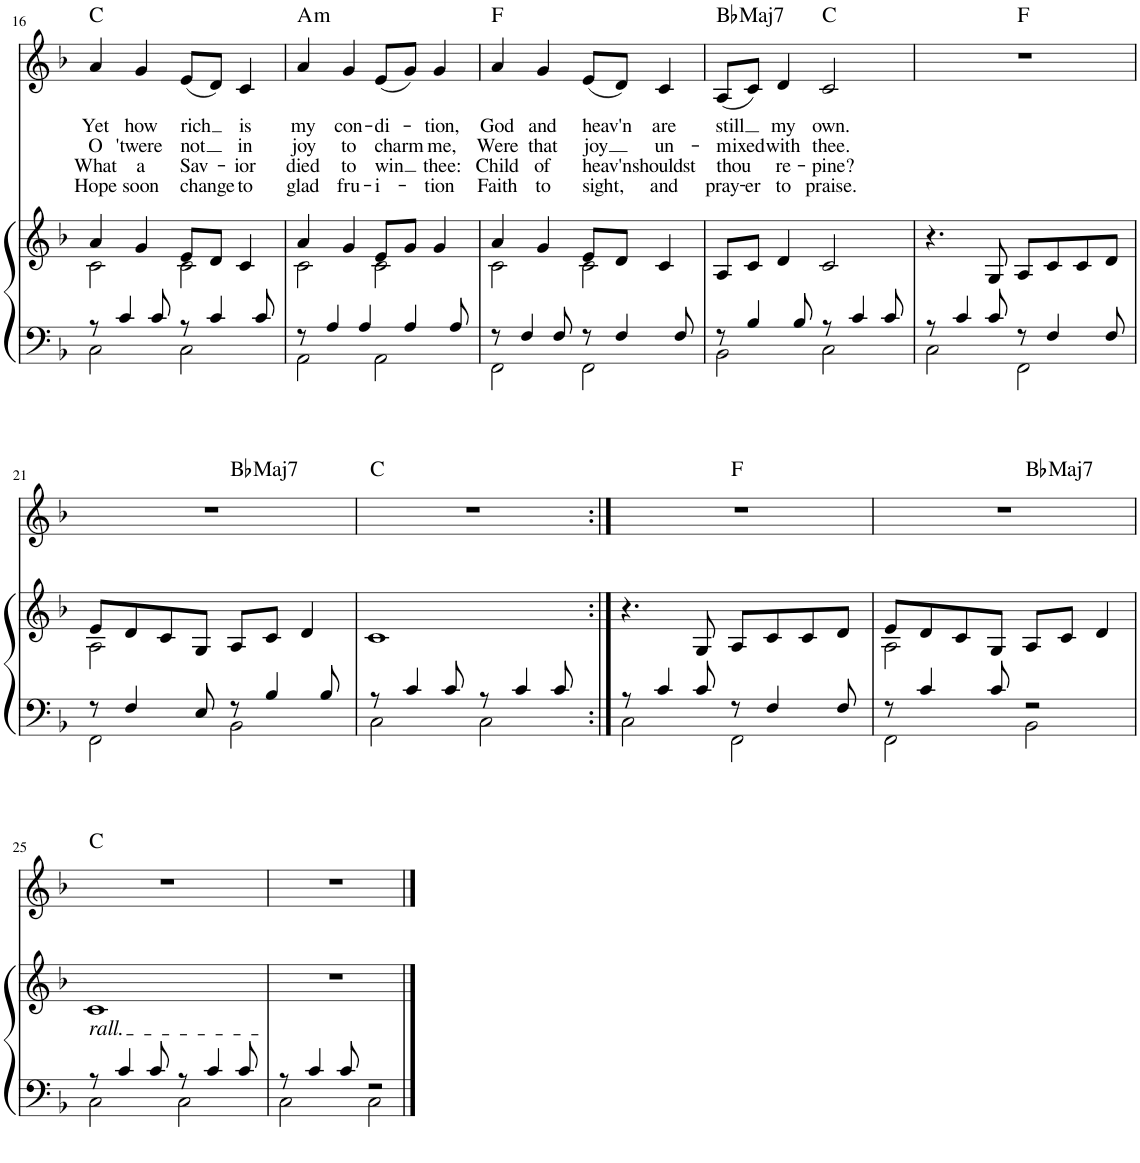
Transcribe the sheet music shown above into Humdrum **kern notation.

**kern	**kern	**kern	**text	**text	**text	**text	**harte
*part2	*part2	*part1	*part1	*part1	*part1	*part1	*part1
*staff3	*staff2	*staff1	*staff1	*staff1	*staff1	*staff1	*
*I"Keyboard	*	*I"Voice	*	*	*	*	*
*	*	*I'V	*	*	*	*	*
!!LO:PB:g=z
*clefF4	*clefG2	*clefG2	*	*	*	*	*
*k[b-]	*k[b-]	*k[b-]	*	*	*	*	*
*F:	*F:	*F:	*	*	*	*	*
*M4/4	*M4/4	*M4/4	*	*	*	*	*
=16	=16	=16	=16	=16	=16	=16	=16
*^	*^	*	*	*	*	*	*
!	!	!	!	!	!LO:LY:b	!LO:LY:b	!LO:LY:b	!LO:LY:b	!
8r	2C\	4a/	2c\	4a/	-Yet	-O	-What	-Hope	C:maj
4c/	.	.	.	.	.	.	.	.	.
!	!	!	!	!	!LO:LY:b	!LO:LY:b	!LO:LY:b	!LO:LY:b	!
.	.	4g/	.	4g/	-how	-'twere	-a	-soon	.
8c/	.	.	.	.	.	.	.	.	.
!	!	!	!	!	!LO:LY:b	!LO:LY:b	!LO:LY:b	!LO:LY:b	!
8r	2C\	8e/L	2c\	(8e/L	-rich	-not	-Sav-	-change	.
4c/	.	8d/J	.	8d/J)	.	.	.	.	.
!	!	!	!	!	!LO:LY:b	!LO:LY:b	!LO:LY:b	!LO:LY:b	!
.	.	4c/	.	4c/	-is	-in	-ior	-to	.
8c/	.	.	.	.	.	.	.	.	.
=17	=17	=17	=17	=17	=17	=17	=17	=17	=17
!	!	!	!	!	!LO:LY:b	!LO:LY:b	!LO:LY:b	!LO:LY:b	!LO:H:kt=m
8r	2AA\	4a/	2c\	4a/	-my	-joy	-died	-glad	A:min
4A/	.	.	.	.	.	.	.	.	.
!	!	!	!	!	!LO:LY:b	!LO:LY:b	!LO:LY:b	!LO:LY:b	!
.	.	4g/	.	4g/	-con-	-to	-to	fru-	.
4A/	.	.	.	.	.	.	.	.	.
!	!	!	!	!	!LO:LY:b	!LO:LY:b	!LO:LY:b	!LO:LY:b	!
.	2AA\	8e/L	2c\	(8e/L	-di-	-charm	win	-i-	.
4A/	.	8g/J	.	8g/J)	.	.	.	.	.
!	!	!	!	!	!LO:LY:b	!LO:LY:b	!LO:LY:b	!LO:LY:b	!
.	.	4g/	.	4g/	-tion,	-me,	thee:	-tion	.
8A/	.	.	.	.	.	.	.	.	.
=18	=18	=18	=18	=18	=18	=18	=18	=18	=18
!	!	!	!	!	!LO:LY:b	!LO:LY:b	!LO:LY:b	!LO:LY:b	!
8r	2FF\	4a/	2c\	4a/	-God	-Were	-Child	-Faith	F:maj
4F/	.	.	.	.	.	.	.	.	.
!	!	!	!	!	!LO:LY:b	!LO:LY:b	!LO:LY:b	!LO:LY:b	!
.	.	4g/	.	4g/	-and	-that	-of	-to	.
8F/	.	.	.	.	.	.	.	.	.
!	!	!	!	!	!LO:LY:b	!LO:LY:b	!LO:LY:b	!LO:LY:b	!
8r	2FF\	8e/L	2c\	(8e/L	-heav'n	-joy	-heav'n	-sight,	.
4F/	.	8d/J	.	8d/J)	.	.	.	.	.
!	!	!	!	!	!LO:LY:b	!LO:LY:b	!LO:LY:b	!LO:LY:b	!
.	.	4c/	.	4c/	-are	-un-	-shouldst	-and	.
8F/	.	.	.	.	.	.	.	.	.
*	*	*v	*v	*	*	*	*	*	*
=19	=19	=19	=19	=19	=19	=19	=19	=19
!	!	!	!	!LO:LY:b	!LO:LY:b	!LO:LY:b	!LO:LY:b	!LO:H:kt=Maj7
8r	2BB-\	8A/L	(8A/L	still	-mixed	-thou	-pray-	Bb:maj7
!	!	!	!	!	!	!	!LO:LY:b	!
4B-/	.	8c/J	8c/J)	.	.	.	-er	.
!	!	!	!	!LO:LY:b	!LO:LY:b	!LO:LY:b	!LO:LY:b	!
.	.	4d/	4d/	my	-with	-re-	to	.
8B-/	.	.	.	.	.	.	.	.
!	!	!	!	!LO:LY:b	!LO:LY:b	!LO:LY:b	!LO:LY:b	!
8r	2C\	2c/	2c/	-own.	-thee.	-pine?	praise.	C:maj
4c/	.	.	.	.	.	.	.	.
8c/	.	.	.	.	.	.	.	.
=20	=20	=20	=20	=20	=20	=20	=20	=20
*	*	*	*^	*	*	*	*	*
8r	2C\	4.r	1r	2ryy	.	.	.	.	.
4c/	.	.	.	.	.	.	.	.	.
8c/	.	8G/	.	.	.	.	.	.	.
8r	2FF\	8A/L	.	2ryy	.	.	.	.	F:maj
4F/	.	8c/	.	.	.	.	.	.	.
.	.	8c/	.	.	.	.	.	.	.
8F/	.	8d/J	.	.	.	.	.	.	.
!!LO:LB:g=z	!!
=21	=21	=21	=21	=21	=21	=21	=21	=21	=21
*	*	*^	*	*	*	*	*	*	*
8r	2FF\	8e/L	2A\	1r	2ryy	.	.	.	.	.
4F/	.	8d/	.	.	.	.	.	.	.	.
.	.	8c/	.	.	.	.	.	.	.	.
8E/	.	8G/J	.	.	.	.	.	.	.	.
!	!	!	!	!	!	!	!	!	!	!LO:H:kt=Maj7
8r	2BB-\	8A/L	2ryy	.	2ryy	.	.	.	.	Bb:maj7
4B-/	.	8c/J	.	.	.	.	.	.	.	.
.	.	4d/	.	.	.	.	.	.	.	.
8B-/	.	.	.	.	.	.	.	.	.	.
*	*	*v	*v	*	*	*	*	*	*	*
*	*	*	*v	*v	*	*	*	*	*
=22	=22	=22	=22	=22	=22	=22	=22	=22
8r	2C\	1c	1r	.	.	.	.	C:maj
4c/	.	.	.	.	.	.	.	.
8c/	.	.	.	.	.	.	.	.
8r	2C\	.	.	.	.	.	.	.
4c/	.	.	.	.	.	.	.	.
8c/	.	.	.	.	.	.	.	.
=23:|!	=23:|!	=23:|!	=23:|!	=23:|!	=23:|!	=23:|!	=23:|!	=23:|!
*	*	*	*^	*	*	*	*	*
8r	2C\	4.r	1r	2ryy	.	.	.	.	.
4c/	.	.	.	.	.	.	.	.	.
8c/	.	8G/	.	.	.	.	.	.	.
8r	2FF\	8A/L	.	2ryy	.	.	.	.	F:maj
4F/	.	8c/	.	.	.	.	.	.	.
.	.	8c/	.	.	.	.	.	.	.
8F/	.	8d/J	.	.	.	.	.	.	.
=24	=24	=24	=24	=24	=24	=24	=24	=24	=24
*	*	*^	*	*	*	*	*	*	*
8r	2FF\	8e/L	2A\	1r	2ryy	.	.	.	.	.
4c/	.	8d/	.	.	.	.	.	.	.	.
.	.	8c/	.	.	.	.	.	.	.	.
8c/	.	8G/J	.	.	.	.	.	.	.	.
!	!	!	!	!	!	!	!	!	!	!LO:H:kt=Maj7
2r	2BB-\	8A/L	2ryy	.	2ryy	.	.	.	.	Bb:maj7
.	.	8c/J	.	.	.	.	.	.	.	.
.	.	4d/	.	.	.	.	.	.	.	.
*	*	*v	*v	*	*	*	*	*	*	*
!!LO:LB:g=z
=25	=25	=25	=25	=25	=25	=25	=25	=25	=25
!	!	!LO:TX:b:i:t=rall.	!	!	!	!	!	!	!
*	*	*	*v	*v	*	*	*	*	*
8r	2C\	1c	1r	.	.	.	.	C:maj
4c/	.	.	.	.	.	.	.	.
8c/	.	.	.	.	.	.	.	.
8r	2C\	.	.	.	.	.	.	.
4c/	.	.	.	.	.	.	.	.
8c/	.	.	.	.	.	.	.	.
=26	=26	=26	=26	=26	=26	=26	=26	=26
8r	2C\	1r	1r	.	.	.	.	.
4c/	.	.	.	.	.	.	.	.
8c/	.	.	.	.	.	.	.	.
2r	2C\	.	.	.	.	.	.	.
*v	*v	*	*	*	*	*	*	*
==	==	==	==	==	==	==	==
*-	*-	*-	*-	*-	*-	*-	*-
